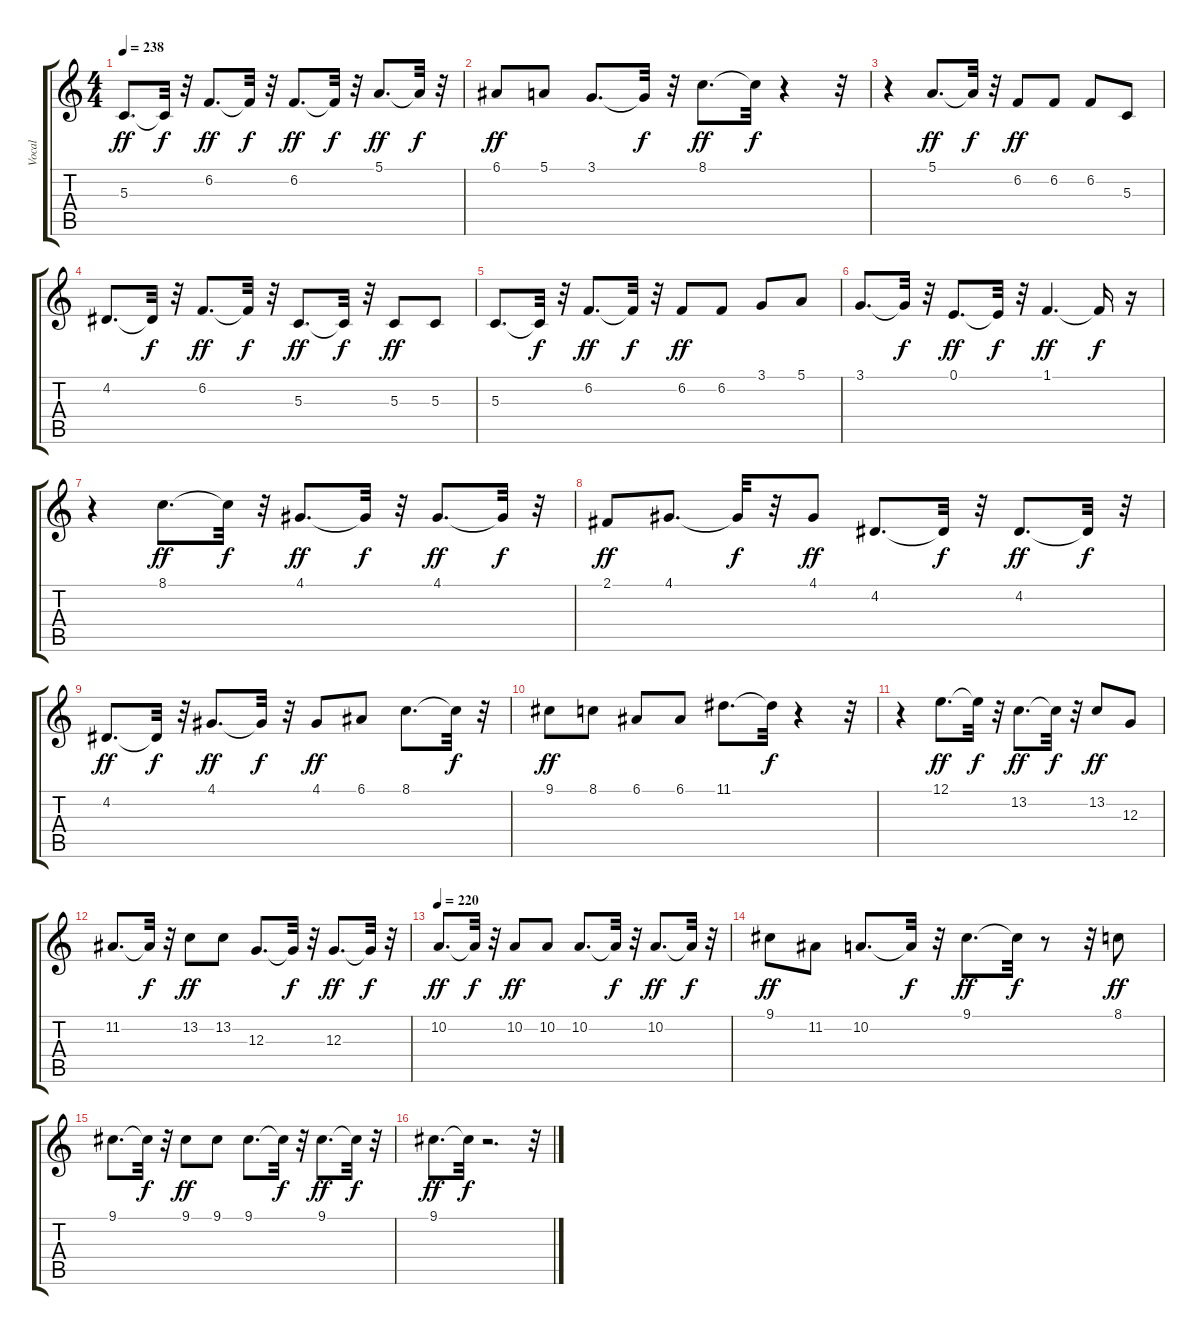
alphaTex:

\track ("Vocal" "Vocal") {instrument choiraahs}
\staff {score tabs}
\tuning (E4 B3 G3 D3 A2 E2) {hide}
\ts (4 4)
\tempo 238
\clef g2
\ks c
5.3.8{d dy ff} 5.3{t}.32{dy f} r.32 6.2.8{d dy ff} 6.2{t}.32{dy f} r.32 6.2.8{d dy ff} 6.2{t}.32{dy f} r.32 5.1.8{d dy ff} 5.1{t}.32{dy f} r.32 |
6.1.8{dy ff} 5.1.8 3.1.8{d} 3.1{t}.32{dy f} r.32 8.1.8{d dy ff} 8.1{t}.32{dy f} r.4 r.32 |
r.4 5.1.8{d dy ff} 5.1{t}.32{dy f} r.32 6.2.8{dy ff} 6.2.8 6.2.8 5.3.8 |
4.2.8{d} 4.2{t}.32{dy f} r.32 6.2.8{d dy ff} 6.2{t}.32{dy f} r.32 5.3.8{d dy ff} 5.3{t}.32{dy f} r.32 5.3.8{dy ff} 5.3.8 |
5.3.8{d} 5.3{t}.32{dy f} r.32 6.2.8{d dy ff} 6.2{t}.32{dy f} r.32 6.2.8{dy ff} 6.2.8 3.1.8 5.1.8 |
3.1.8{d} 3.1{t}.32{dy f} r.32 0.1.8{d dy ff} 0.1{t}.32{dy f} r.32 1.1.4{d dy ff} 1.1{t}.16{dy f} r.16 |
r.4 8.1.8{d dy ff} 8.1{t}.32{dy f} r.32 4.1.8{d dy ff} 4.1{t}.32{dy f} r.32 4.1.8{d dy ff} 4.1{t}.32{dy f} r.32 |
2.1.8{dy ff} 4.1.8{d} 4.1{t}.32{dy f} r.32 4.1.8{dy ff} 4.2.8{d} 4.2{t}.32{dy f} r.32 4.2.8{d dy ff} 4.2{t}.32{dy f} r.32 |
4.2.8{d dy ff} 4.2{t}.32{dy f} r.32 4.1.8{d dy ff} 4.1{t}.32{dy f} r.32 4.1.8{dy ff} 6.1.8 8.1.8{d} 8.1{t}.32{dy f} r.32 |
9.1.8{dy ff} 8.1.8 6.1.8 6.1.8 11.1.8{d} 11.1{t}.32{dy f} r.4 r.32 |
r.4 12.1.8{d dy ff} 12.1{t}.32{dy f} r.32 13.2.8{d dy ff} 13.2{t}.32{dy f} r.32 13.2.8{dy ff} 12.3.8 |
11.2.8{d} 11.2{t}.32{dy f} r.32 13.2.8{dy ff} 13.2.8 12.3.8{d} 12.3{t}.32{dy f} r.32 12.3.8{d dy ff} 12.3{t}.32{dy f} r.32 |
\tempo 220
10.2.8{d dy ff} 10.2{t}.32{dy f} r.32 10.2.8{dy ff} 10.2.8 10.2.8{d} 10.2{t}.32{dy f} r.32 10.2.8{d dy ff} 10.2{t}.32{dy f} r.32 |
9.1.8{dy ff} 11.2.8 10.2.8{d} 10.2{t}.32{dy f} r.32 9.1.8{d dy ff} 9.1{t}.32{dy f} r.8 r.32 8.1.8{dy ff} |
9.1.8{d} 9.1{t}.32{dy f} r.32 9.1.8{dy ff} 9.1.8 9.1.8{d} 9.1{t}.32{dy f} r.32 9.1.8{d dy ff} 9.1{t}.32{dy f} r.32 |
9.1.8{d dy ff} 9.1{t}.32{dy f} r.2{d} r.32
